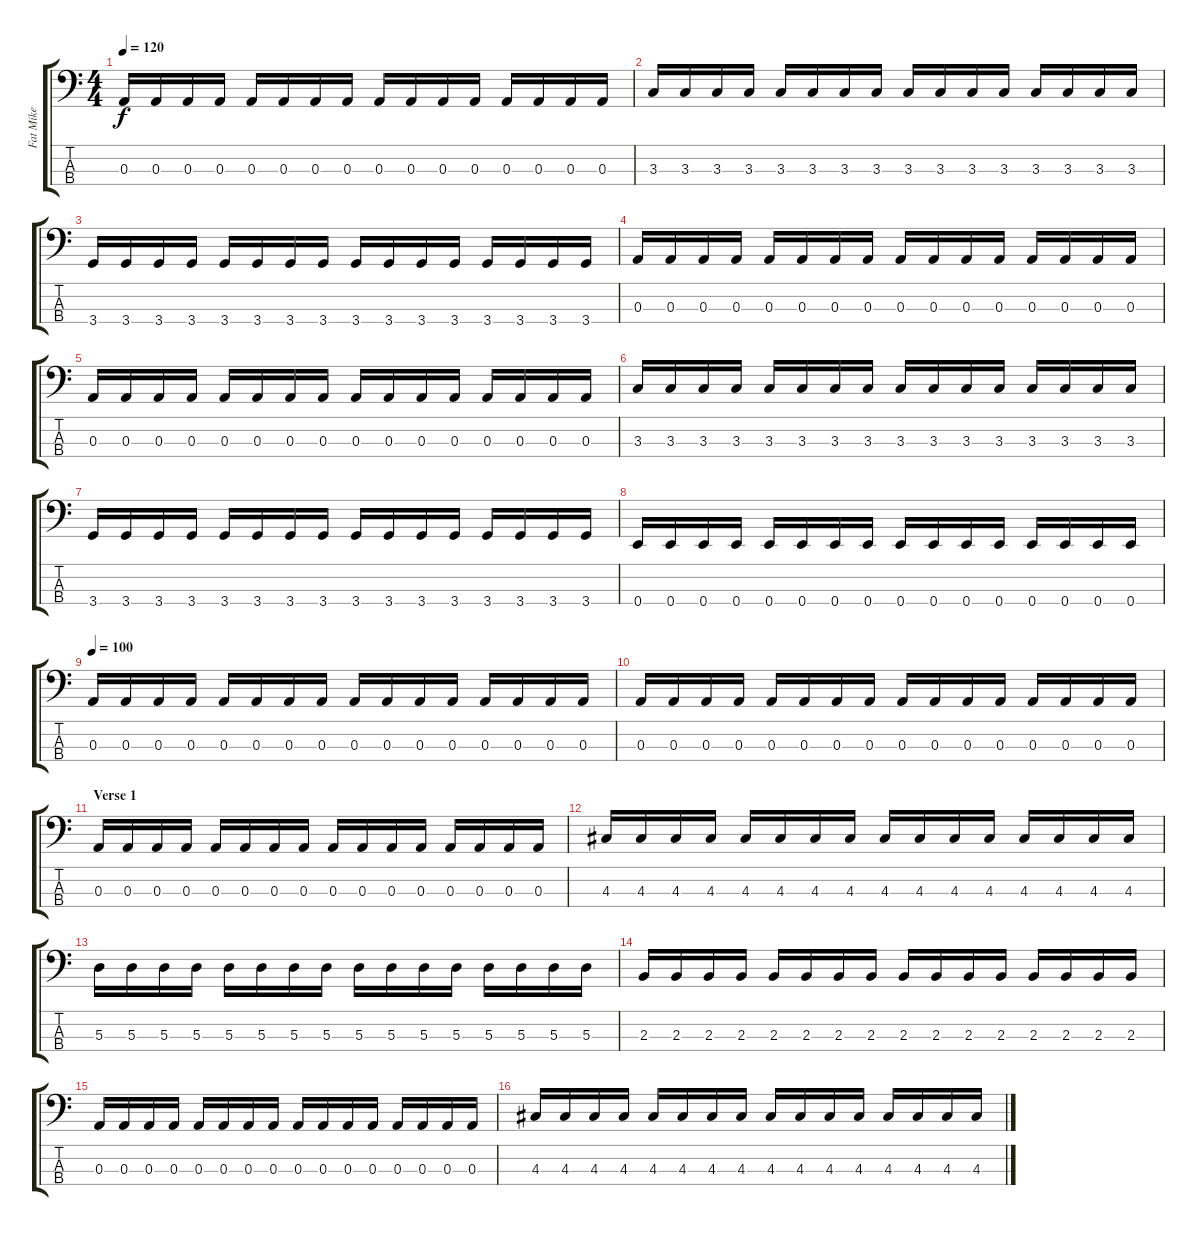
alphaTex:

\track ("Fat Mike" "Fat Mike") {instrument electricbasspick}
\staff {score tabs}
\tuning (G2 D2 A1 E1) {hide}
\ts (4 4)
\tempo 120
\clef f4
\ks c
0.3.16{dy f} 0.3.16 0.3.16 0.3.16 0.3.16 0.3.16 0.3.16 0.3.16 0.3.16 0.3.16 0.3.16 0.3.16 0.3.16 0.3.16 0.3.16 0.3.16 |
3.3.16 3.3.16 3.3.16 3.3.16 3.3.16 3.3.16 3.3.16 3.3.16 3.3.16 3.3.16 3.3.16 3.3.16 3.3.16 3.3.16 3.3.16 3.3.16 |
3.4.16 3.4.16 3.4.16 3.4.16 3.4.16 3.4.16 3.4.16 3.4.16 3.4.16 3.4.16 3.4.16 3.4.16 3.4.16 3.4.16 3.4.16 3.4.16 |
0.3.16 0.3.16 0.3.16 0.3.16 0.3.16 0.3.16 0.3.16 0.3.16 0.3.16 0.3.16 0.3.16 0.3.16 0.3.16 0.3.16 0.3.16 0.3.16 |
0.3.16 0.3.16 0.3.16 0.3.16 0.3.16 0.3.16 0.3.16 0.3.16 0.3.16 0.3.16 0.3.16 0.3.16 0.3.16 0.3.16 0.3.16 0.3.16 |
3.3.16 3.3.16 3.3.16 3.3.16 3.3.16 3.3.16 3.3.16 3.3.16 3.3.16 3.3.16 3.3.16 3.3.16 3.3.16 3.3.16 3.3.16 3.3.16 |
3.4.16 3.4.16 3.4.16 3.4.16 3.4.16 3.4.16 3.4.16 3.4.16 3.4.16 3.4.16 3.4.16 3.4.16 3.4.16 3.4.16 3.4.16 3.4.16 |
0.4.16 0.4.16 0.4.16 0.4.16 0.4.16 0.4.16 0.4.16 0.4.16 0.4.16 0.4.16 0.4.16 0.4.16 0.4.16 0.4.16 0.4.16 0.4.16 |
\tempo 100
0.3.16 0.3.16 0.3.16 0.3.16 0.3.16 0.3.16 0.3.16 0.3.16 0.3.16 0.3.16 0.3.16 0.3.16 0.3.16 0.3.16 0.3.16 0.3.16 |
0.3.16 0.3.16 0.3.16 0.3.16 0.3.16 0.3.16 0.3.16 0.3.16 0.3.16 0.3.16 0.3.16 0.3.16 0.3.16 0.3.16 0.3.16 0.3.16 |
\section ("" "Verse 1")
0.3.16 0.3.16 0.3.16 0.3.16 0.3.16 0.3.16 0.3.16 0.3.16 0.3.16 0.3.16 0.3.16 0.3.16 0.3.16 0.3.16 0.3.16 0.3.16 |
4.3.16 4.3.16 4.3.16 4.3.16 4.3.16 4.3.16 4.3.16 4.3.16 4.3.16 4.3.16 4.3.16 4.3.16 4.3.16 4.3.16 4.3.16 4.3.16 |
5.3.16 5.3.16 5.3.16 5.3.16 5.3.16 5.3.16 5.3.16 5.3.16 5.3.16 5.3.16 5.3.16 5.3.16 5.3.16 5.3.16 5.3.16 5.3.16 |
2.3.16 2.3.16 2.3.16 2.3.16 2.3.16 2.3.16 2.3.16 2.3.16 2.3.16 2.3.16 2.3.16 2.3.16 2.3.16 2.3.16 2.3.16 2.3.16 |
0.3.16 0.3.16 0.3.16 0.3.16 0.3.16 0.3.16 0.3.16 0.3.16 0.3.16 0.3.16 0.3.16 0.3.16 0.3.16 0.3.16 0.3.16 0.3.16 |
4.3.16 4.3.16 4.3.16 4.3.16 4.3.16 4.3.16 4.3.16 4.3.16 4.3.16 4.3.16 4.3.16 4.3.16 4.3.16 4.3.16 4.3.16 4.3.16
